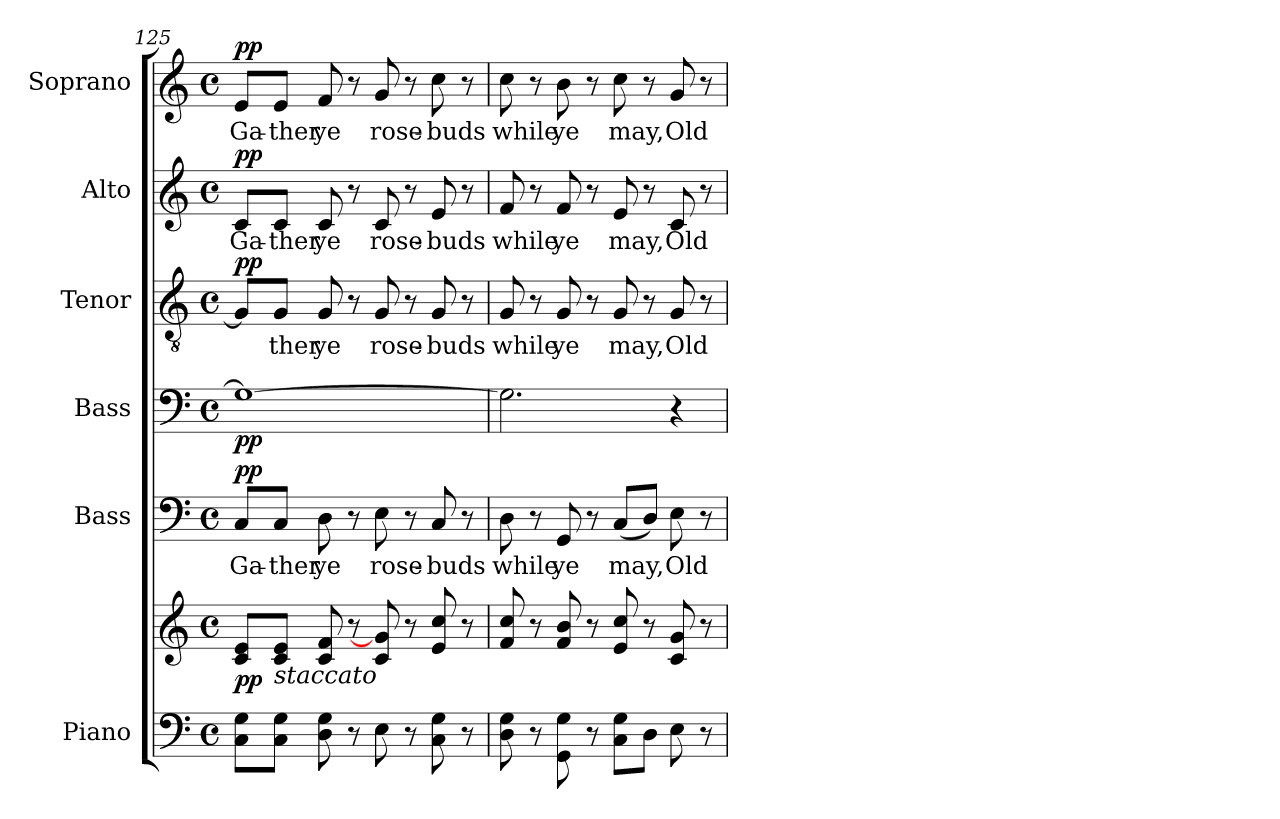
**kern	**kern	**dynam	**kern	**text	**dynam	**kern	**dynam	**kern	**text	**dynam	**kern	**text	**dynam	**kern	**text	**dynam
*part6	*part6	*part6	*part5	*part5	*part5	*part4	*part4	*part3	*part3	*part3	*part2	*part2	*part2	*part1	*part1	*part1
*staff7	*staff6	*staff6/7	*staff5	*staff5	*staff5	*staff4	*staff4	*staff3	*staff3	*staff3	*staff2	*staff2	*staff2	*staff1	*staff1	*staff1
*I"Piano	*	*	*I"Bass	*	*	*I"Bass	*	*I"Tenor	*	*	*I"Alto	*	*	*I"Soprano	*	*
*I'Pno.	*	*	*I'B.	*	*	*I'B.	*	*I'T.	*	*	*I'A.	*	*	*I'S.	*	*
!!LO:LB:g=z
*clefF4	*clefG2	*	*clefF4	*	*	*clefF4	*	*clefGv2	*	*	*clefG2	*	*	*clefG2	*	*
*	*	*	*	*	*	*	*	*ITrd7c12	*	*	*	*	*	*	*	*
*k[]	*k[]	*	*k[]	*	*	*k[]	*	*k[]	*	*	*k[]	*	*	*k[]	*	*
*C:	*C:	*	*C:	*	*	*C:	*	*C:	*	*	*C:	*	*	*C:	*	*
*M4/4	*M4/4	*	*M4/4	*	*	*M4/4	*	*M4/4	*	*	*M4/4	*	*	*M4/4	*	*
*met(c)	*met(c)	*	*met(c)	*	*	*met(c)	*	*met(c)	*	*	*met(c)	*	*	*met(c)	*	*
=125	=125	=125	=125	=125	=125	=125	=125	=125	=125	=125	=125	=125	=125	=125	=125	=125
!	!	!	!	!LO:LY:b:color=#000000	!	!	!	!	!	!	!	!	!	!	!	!
!	!	!	!	!	!	!	!	!	!	!	!	!LO:LY:b:color=#000000	!	!	!	!
!	!	!	!	!	!	!	!	!	!	!	!	!	!	!	!LO:LY:b:color=#000000	!
8Ci\ 8GiL	8ci/ 8eiL	pp	8Ci/L	Ga-	pp	1Gi_>	pp	8GGi/L]	.	pp	8ci/L	Ga-	pp	8ei/L	Ga-	pp
!	!	!	!	!LO:LY:b:color=#000000	!	!	!	!	!	!	!	!	!	!	!	!
!	!	!	!	!	!	!	!	!	!LO:LY:b:color=#000000	!	!	!	!	!	!	!
!	!	!	!	!	!	!	!	!	!	!	!	!LO:LY:b:color=#000000	!	!	!	!
!	!LO:TX:b:i:t=staccato	!	!	!	!	!	!	!	!	!	!	!	!	!	!	!
!	!	!	!	!	!	!	!	!	!	!	!	!	!	!	!LO:LY:b:color=#000000	!
8Ci\ 8GiJ	8ci/ 8eiJ	.	8Ci/J	-ther	.	.	.	8GGi/J	-ther	.	8ci/J	-ther	.	8ei/J	-ther	.
!	!	!	!	!LO:LY:b:color=#000000	!	!	!	!	!	!	!	!	!	!	!	!
!	!	!	!	!	!	!	!	!	!LO:LY:b:color=#000000	!	!	!	!	!	!	!
!	!	!	!	!	!	!	!	!	!	!	!	!LO:LY:b:color=#000000	!	!	!	!
!	!	!	!	!	!	!	!	!	!	!	!	!	!	!	!LO:LY:b:color=#000000	!
8Di\ 8Gi	8ci/ 8fi	.	8Di\	ye	.	.	.	8GGi/	ye	.	8ci/	ye	.	8fi/	ye	.
8r	8r	.	8r	.	.	.	.	8r	.	.	8r	.	.	8r	.	.
!	!	!	!	!LO:LY:b:color=#000000	!	!	!	!	!	!	!	!	!	!	!	!
!	!	!	!	!	!	!	!	!	!LO:LY:b:color=#000000	!	!	!	!	!	!	!
!	!	!	!	!	!	!	!	!	!	!	!	!LO:LY:b:color=#000000	!	!	!	!
!	!	!	!	!	!	!	!	!	!	!	!	!	!	!	!LO:LY:b:color=#000000	!
8Ei\	8ci/ 8gi]	.	8Ei\	rose-	.	.	.	8GGi/	rose-	.	8ci/	rose-	.	8gi/	rose-	.
8r	8r	.	8r	.	.	.	.	8r	.	.	8r	.	.	8r	.	.
!	!	!	!	!LO:LY:b:color=#000000	!	!	!	!	!	!	!	!	!	!	!	!
!	!	!	!	!	!	!	!	!	!LO:LY:b:color=#000000	!	!	!	!	!	!	!
!	!	!	!	!	!	!	!	!	!	!	!	!LO:LY:b:color=#000000	!	!	!	!
!	!	!	!	!	!	!	!	!	!	!	!	!	!	!	!LO:LY:b:color=#000000	!
8Ci\ 8Gi	8ei/ 8cci	.	8Ci/	-buds	.	.	.	8GGi/	-buds	.	8ei/	-buds	.	8cci\	-buds	.
8r	8r	.	8r	.	.	.	.	8r	.	.	8r	.	.	8r	.	.
=126	=126	=126	=126	=126	=126	=126	=126	=126	=126	=126	=126	=126	=126	=126	=126	=126
!	!	!	!	!LO:LY:b:color=#000000	!	!	!	!	!	!	!	!	!	!	!	!
!	!	!	!	!	!	!	!	!	!LO:LY:b:color=#000000	!	!	!	!	!	!	!
!	!	!	!	!	!	!	!	!	!	!	!	!LO:LY:b:color=#000000	!	!	!	!
!	!	!	!	!	!	!	!	!	!	!	!	!	!	!	!LO:LY:b:color=#000000	!
8Di\ 8Gi	8fi/ 8cci	.	8Di\	while	.	2.Gi\]	.	8GGi/	while	.	8fi/	while	.	8cci\	while	.
8r	8r	.	8r	.	.	.	.	8r	.	.	8r	.	.	8r	.	.
!	!	!	!	!LO:LY:b:color=#000000	!	!	!	!	!	!	!	!	!	!	!	!
!	!	!	!	!	!	!	!	!	!LO:LY:b:color=#000000	!	!	!	!	!	!	!
!	!	!	!	!	!	!	!	!	!	!	!	!LO:LY:b:color=#000000	!	!	!	!
!	!	!	!	!	!	!	!	!	!	!	!	!	!	!	!LO:LY:b:color=#000000	!
8GGi\ 8Gi	8fi/ 8bi	.	8GGi/	ye	.	.	.	8GGi/	ye	.	8fi/	ye	.	8bi\	ye	.
8r	8r	.	8r	.	.	.	.	8r	.	.	8r	.	.	8r	.	.
!	!	!	!	!LO:LY:b:color=#000000	!	!	!	!	!	!	!	!	!	!	!	!
!	!	!	!	!	!	!	!	!	!LO:LY:b:color=#000000	!	!	!	!	!	!	!
!	!	!	!	!	!	!	!	!	!	!	!	!LO:LY:b:color=#000000	!	!	!	!
!	!	!	!	!	!	!	!	!	!	!	!	!	!	!	!LO:LY:b:color=#000000	!
8Ci\ 8GiL	8ei/ 8cci	.	(8Ci/L	may,	.	.	.	8GGi/	may,	.	8ei/	may,	.	8cci\	may,	.
8Di\J	8r	.	8Di/J)	.	.	.	.	8r	.	.	8r	.	.	8r	.	.
!	!	!	!	!LO:LY:b:color=#000000	!	!	!	!	!	!	!	!	!	!	!	!
!	!	!	!	!	!	!	!	!	!LO:LY:b:color=#000000	!	!	!	!	!	!	!
!	!	!	!	!	!	!	!	!	!	!	!	!LO:LY:b:color=#000000	!	!	!	!
!	!	!	!	!	!	!	!	!	!	!	!	!	!	!	!LO:LY:b:color=#000000	!
8Ei\	8ci/ 8gi	.	8Ei\	Old	.	4r	.	8GGi/	Old	.	8ci/	Old	.	8gi/	Old	.
8r	8r	.	8r	.	.	.	.	8r	.	.	8r	.	.	8r	.	.
=	=	=	=	=	=	=	=	=	=	=	=	=	=	=	=	=
*-	*-	*-	*-	*-	*-	*-	*-	*-	*-	*-	*-	*-	*-	*-	*-	*-
